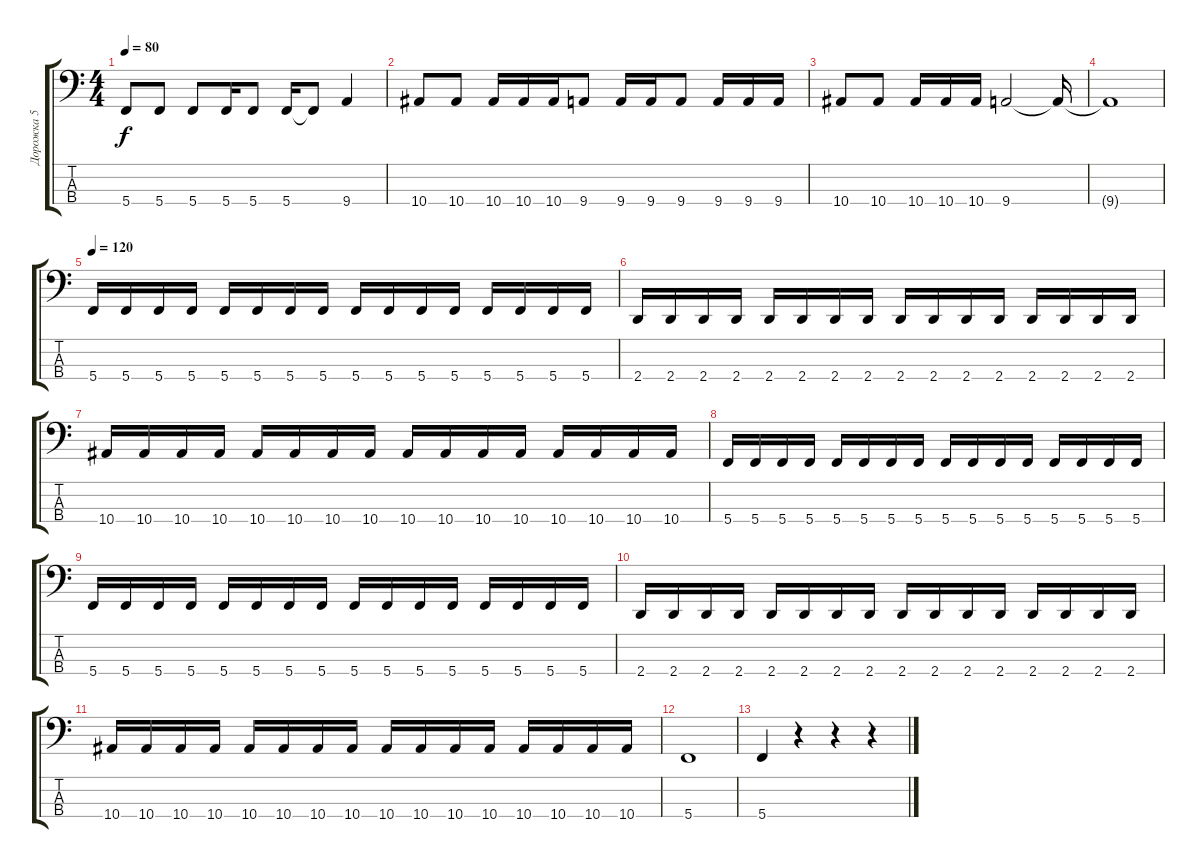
\track ("Дорожка 5" "Дорожка 5") {instrument electricbasspick}
\staff {score tabs}
\tuning (F2 C2 G1 C1) {hide}
\ts (4 4)
\tempo 80
\clef f4
\ks c
5.4.8{dy f} 5.4.8 5.4.8 5.4.16 5.4.8 5.4.16 5.4{t}.8 9.4.4 |
10.4.8 10.4.8 10.4.16 10.4.16 10.4.16 9.4.8 9.4.16 9.4.16 9.4.8 9.4.16 9.4.16 9.4.16 |
10.4.8 10.4.8 10.4.16 10.4.16 10.4.16 9.4.2 9.4{t}.16 |
9.4{t}.1 |
\tempo 120
5.4.16 5.4.16 5.4.16 5.4.16 5.4.16 5.4.16 5.4.16 5.4.16 5.4.16 5.4.16 5.4.16 5.4.16 5.4.16 5.4.16 5.4.16 5.4.16 |
2.4.16 2.4.16 2.4.16 2.4.16 2.4.16 2.4.16 2.4.16 2.4.16 2.4.16 2.4.16 2.4.16 2.4.16 2.4.16 2.4.16 2.4.16 2.4.16 |
10.4.16 10.4.16 10.4.16 10.4.16 10.4.16 10.4.16 10.4.16 10.4.16 10.4.16 10.4.16 10.4.16 10.4.16 10.4.16 10.4.16 10.4.16 10.4.16 |
5.4.16 5.4.16 5.4.16 5.4.16 5.4.16 5.4.16 5.4.16 5.4.16 5.4.16 5.4.16 5.4.16 5.4.16 5.4.16 5.4.16 5.4.16 5.4.16 |
5.4.16 5.4.16 5.4.16 5.4.16 5.4.16 5.4.16 5.4.16 5.4.16 5.4.16 5.4.16 5.4.16 5.4.16 5.4.16 5.4.16 5.4.16 5.4.16 |
2.4.16 2.4.16 2.4.16 2.4.16 2.4.16 2.4.16 2.4.16 2.4.16 2.4.16 2.4.16 2.4.16 2.4.16 2.4.16 2.4.16 2.4.16 2.4.16 |
10.4.16 10.4.16 10.4.16 10.4.16 10.4.16 10.4.16 10.4.16 10.4.16 10.4.16 10.4.16 10.4.16 10.4.16 10.4.16 10.4.16 10.4.16 10.4.16 |
5.4.1 |
5.4.4 r.4 r.4 r.4
